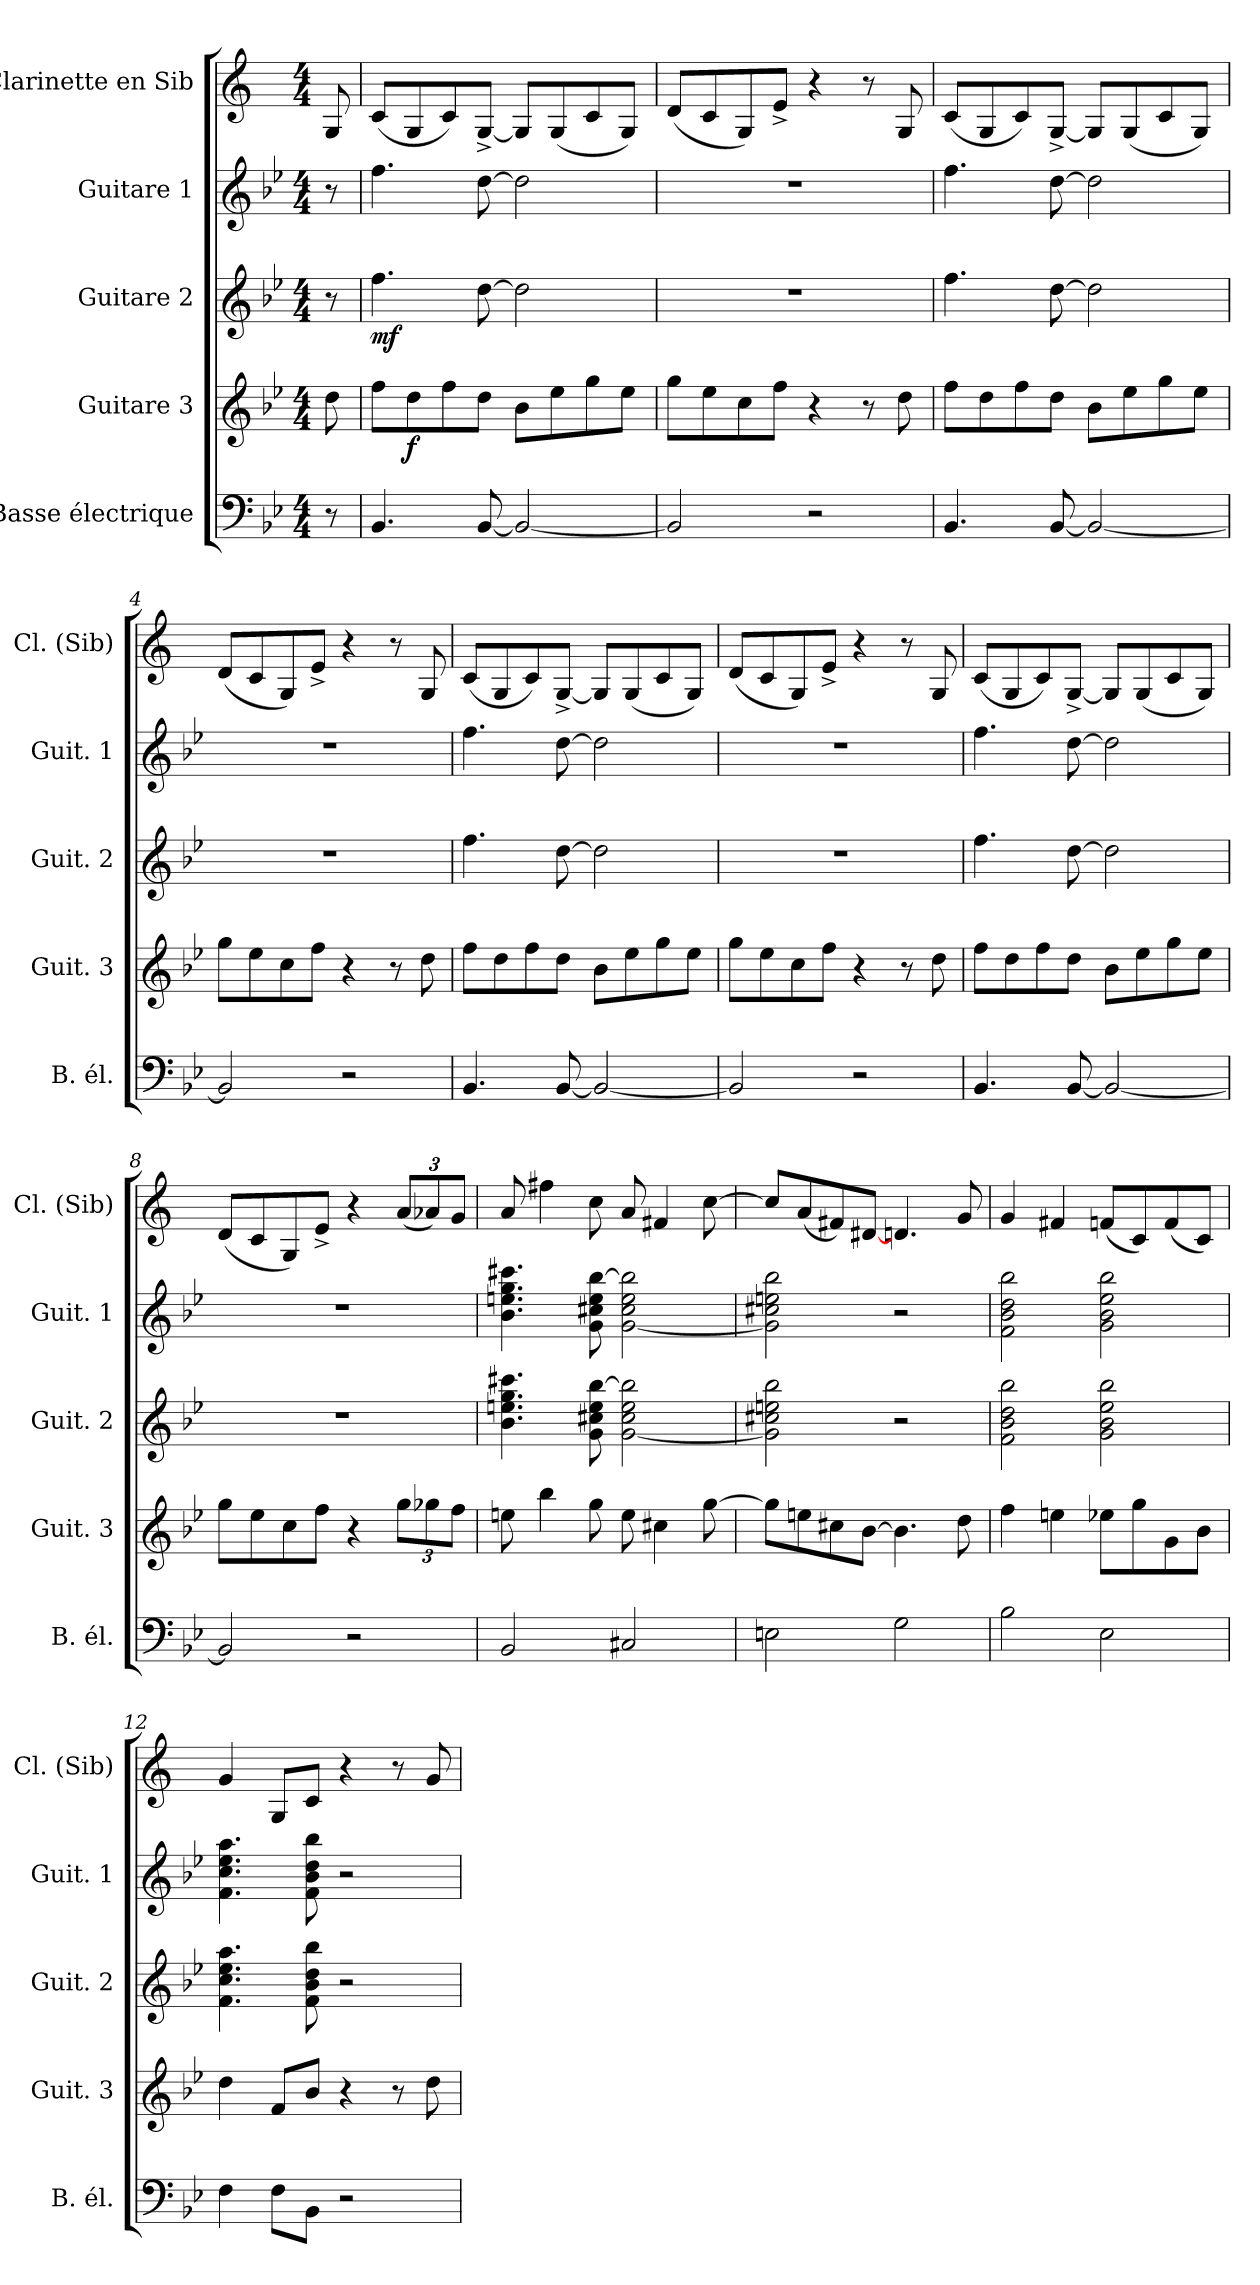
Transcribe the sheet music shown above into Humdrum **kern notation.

**kern	**kern	**dynam	**kern	**dynam	**kern	**dynam	**kern
*part5	*part4	*part4	*part3	*part3	*part2	*part2	*part1
*staff5	*staff4	*staff4	*staff3	*staff3	*staff2	*staff2	*staff1
*I"Basse électrique	*I"Guitare 3	*	*I"Guitare 2	*	*I"Guitare 1	*	*I"Clarinette en Sib
*I'B. él.	*I'Guit. 3	*	*I'Guit. 2	*	*I'Guit. 1	*	*I'Cl. (Sib)
*clefF4	*clefG2	*	*clefG2	*	*clefG2	*	*clefG2
*ITrd7c12	*ITrd7c12	*	*ITrd7c12	*	*ITrd7c12	*	*ITrd1c2
*k[b-e-]	*k[b-e-]	*	*k[b-e-]	*	*k[b-e-]	*	*k[b-e-]
*B-:	*B-:	*	*B-:	*	*B-:	*	*B-:
*M4/4	*M4/4	*	*M4/4	*	*M4/4	*	*M4/4
=	=	=	=	=	=	=	=
8r	8d\	.	8r	.	8r	.	8F/
=1	=1	=1	=1	=1	=1	=1	=1
!	!	!	!	!LO:DY:b	!	!LO:DY:b	!
!	!	!	!	!	!	!LO:DY:n=1:a	!
4.BBB-/	8f\L	.	4.f\	mf	4.f\	mf mf	(<8B-/L
!	!	!LO:DY:b	!	!	!	!	!
.	8d\	f	.	.	.	.	8F/
.	8f\	.	.	.	.	.	8B-/)
[8BBB-/	8d\J	.	[8d\	.	[8d\	.	[8F^</J
2BBB-/_	8B-\L	.	2d\]	.	2d\]	.	8F/L]
.	8e-\	.	.	.	.	.	(<8F/
.	8g\	.	.	.	.	.	8B-/
.	8e-\J	.	.	.	.	.	8F/J)
=2	=2	=2	=2	=2	=2	=2	=2
2BBB-/]	8g\L	.	1r	.	1r	.	(<8c/L
.	8e-\	.	.	.	.	.	8B-/
.	8c\	.	.	.	.	.	8F/)
.	8f\J	.	.	.	.	.	8d^</J
2r	4r	.	.	.	.	.	4r
.	8r	.	.	.	.	.	8r
.	8d\	.	.	.	.	.	8F/
=3	=3	=3	=3	=3	=3	=3	=3
4.BBB-/	8f\L	.	4.f\	.	4.f\	.	(<8B-/L
.	8d\	.	.	.	.	.	8F/
.	8f\	.	.	.	.	.	8B-/)
[8BBB-/	8d\J	.	[8d\	.	[8d\	.	[8F^</J
2BBB-/_	8B-\L	.	2d\]	.	2d\]	.	8F/L]
.	8e-\	.	.	.	.	.	(<8F/
.	8g\	.	.	.	.	.	8B-/
.	8e-\J	.	.	.	.	.	8F/J)
=4	=4	=4	=4	=4	=4	=4	=4
2BBB-/]	8g\L	.	1r	.	1r	.	(<8c/L
.	8e-\	.	.	.	.	.	8B-/
.	8c\	.	.	.	.	.	8F/)
.	8f\J	.	.	.	.	.	8d^</J
2r	4r	.	.	.	.	.	4r
.	8r	.	.	.	.	.	8r
.	8d\	.	.	.	.	.	8F/
!!LO:LB:g=z
=5	=5	=5	=5	=5	=5	=5	=5
4.BBB-/	8f\L	.	4.f\	.	4.f\	.	(<8B-/L
.	8d\	.	.	.	.	.	8F/
.	8f\	.	.	.	.	.	8B-/)
[8BBB-/	8d\J	.	[8d\	.	[8d\	.	[8F^</J
2BBB-/_	8B-\L	.	2d\]	.	2d\]	.	8F/L]
.	8e-\	.	.	.	.	.	(<8F/
.	8g\	.	.	.	.	.	8B-/
.	8e-\J	.	.	.	.	.	8F/J)
=6	=6	=6	=6	=6	=6	=6	=6
2BBB-/]	8g\L	.	1r	.	1r	.	(<8c/L
.	8e-\	.	.	.	.	.	8B-/
.	8c\	.	.	.	.	.	8F/)
.	8f\J	.	.	.	.	.	8d^</J
2r	4r	.	.	.	.	.	4r
.	8r	.	.	.	.	.	8r
.	8d\	.	.	.	.	.	8F/
=7	=7	=7	=7	=7	=7	=7	=7
4.BBB-/	8f\L	.	4.f\	.	4.f\	.	(<8B-/L
.	8d\	.	.	.	.	.	8F/
.	8f\	.	.	.	.	.	8B-/)
[8BBB-/	8d\J	.	[8d\	.	[8d\	.	[8F^</J
2BBB-/_	8B-\L	.	2d\]	.	2d\]	.	8F/L]
.	8e-\	.	.	.	.	.	(<8F/
.	8g\	.	.	.	.	.	8B-/
.	8e-\J	.	.	.	.	.	8F/J)
=8	=8	=8	=8	=8	=8	=8	=8
2BBB-/]	8g\L	.	1r	.	1r	.	(<8c/L
.	8e-\	.	.	.	.	.	8B-/
.	8c\	.	.	.	.	.	8F/)
.	8f\J	.	.	.	.	.	8d^</J
2r	4r	.	.	.	.	.	4r
.	12g\L	.	.	.	.	.	(<12g/L
.	12g-X\	.	.	.	.	.	12g-X/)
.	12f\J	.	.	.	.	.	12f/J
!!LO:PB:g=z
=9	=9	=9	=9	=9	=9	=9	=9
2BBB-/	8en\	.	4.B-\ 4.en\ 4.g\ 4.cc#X\	.	4.B-\ 4.en\ 4.g\ 4.cc#X\	.	8g/
.	4b-\	.	.	.	.	.	4een\
.	8g\	.	8G\ 8c#X\ 8e\ [8b-\	.	8G\ 8c#X\ 8e\ [8b-\	.	8b-\
2CC#X/	8e\	.	[2G\ 2c#\ 2e\ 2b-\]	.	[2G\ 2c#\ 2e\ 2b-\]	.	8g/
.	4c#X\	.	.	.	.	.	4en/
.	[8g\	.	.	.	.	.	[8b-\
=10	=10	=10	=10	=10	=10	=10	=10
2EEn\	8g\L]	.	2G\] 2c#X\ 2en\ 2b-\	.	2G\] 2c#X\ 2en\ 2b-\	.	8b-/L]
.	8en\	.	.	.	.	.	(<8g/
.	8c#X\	.	.	.	.	.	8en/)
.	[8B-\J	.	.	.	.	.	[8c#X/J
2GG\	4.B-\]	.	2r	.	2r	.	4.c/
.	8d\	.	.	.	.	.	8f/
=11	=11	=11	=11	=11	=11	=11	=11
2BB-\	4f\	.	2F\ 2B-\ 2d\ 2b-\	.	2F\ 2B-\ 2d\ 2b-\	.	4f/
.	4en\	.	.	.	.	.	4en/
2EE-\	8e-X\L	.	2G\ 2B-\ 2e-\ 2b-\	.	2G\ 2B-\ 2e-\ 2b-\	.	(<8e-X/L
.	8g\	.	.	.	.	.	8B-/)
.	8G\	.	.	.	.	.	(<8e-/
.	8B-\J	.	.	.	.	.	8B-/J)
=12	=12	=12	=12	=12	=12	=12	=12
4FF\	4d\	.	4.F\ 4.c\ 4.e-\ 4.a\	.	4.F\ 4.c\ 4.e-\ 4.a\	.	4f/
8FF\L	8F/L	.	.	.	.	.	8F/L
8BBB-\J	8B-/J	.	8F\ 8B-\ 8d\ 8b-\	.	8F\ 8B-\ 8d\ 8b-\	.	8B-/J
2r	4r	.	2r	.	2r	.	4r
.	8r	.	.	.	.	.	8r
.	8d\	.	.	.	.	.	8f/
=	=	=	=	=	=	=	=
*-	*-	*-	*-	*-	*-	*-	*-
